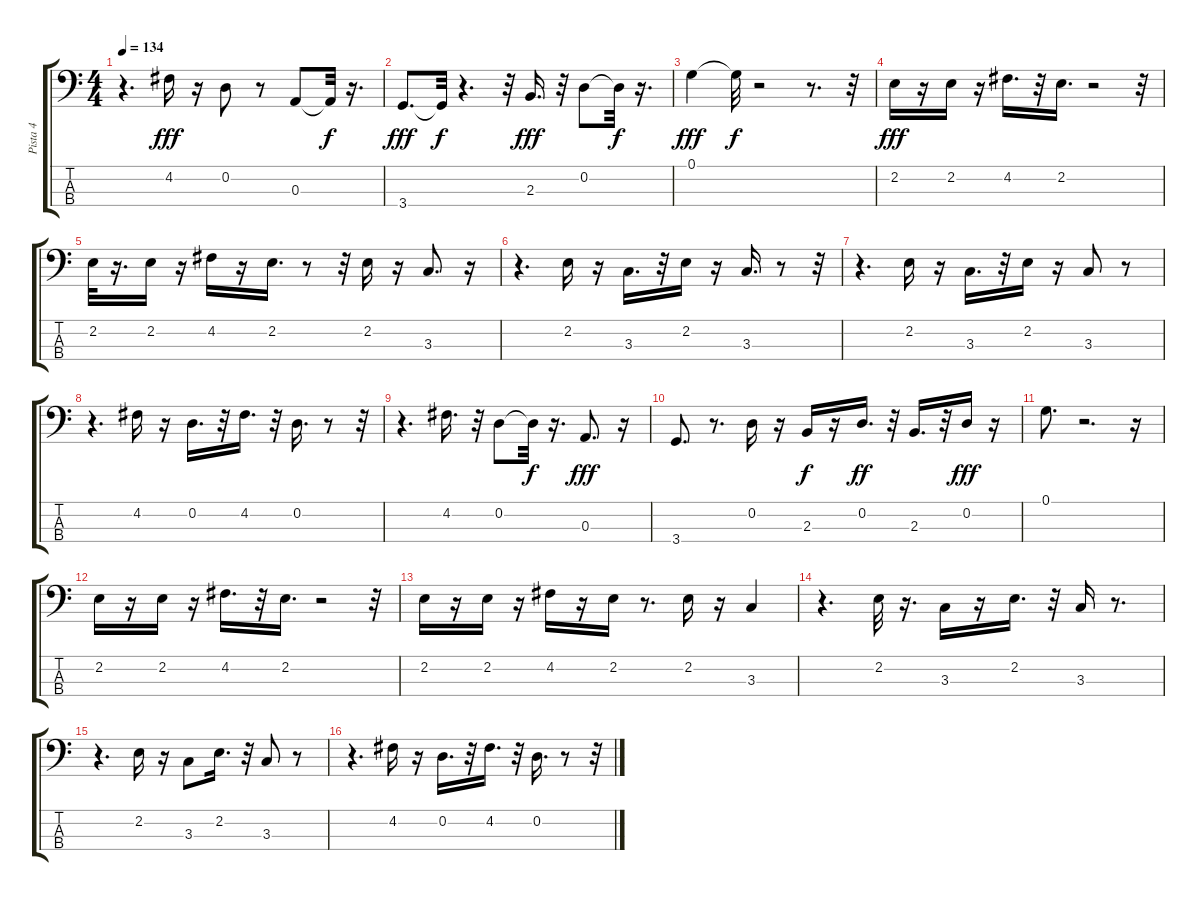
\track ("Pista 4" "Pista 4") {instrument electricbassfinger}
\staff {score tabs}
\tuning (G2 D2 A1 E1) {hide}
\ts (4 4)
\tempo 134
\clef f4
\ks c
r.4{d dy fff} 4.2.16 r.16 0.2.8 r.8 0.3.8 0.3{t}.32{dy f} r.16{d} |
3.4.8{d dy fff} 3.4{t}.32{dy f} r.4{d} r.32 2.3.16{d dy fff} r.32 0.2.8 0.2{t}.32{dy f} r.16{d} |
0.1.4{dy fff} 0.1{t}.32{dy f} r.2 r.8{d} r.32 |
2.2.16{dy fff} r.16 2.2.16 r.16 4.2.16{d} r.32 2.2.16{d} r.2 r.32 |
2.2.32 r.16{d} 2.2.16 r.16 4.2.16 r.16 2.2.16{d} r.8 r.32 2.2.16 r.16 3.3.8{d} r.16 |
r.4{d} 2.2.16 r.16 3.3.16{d} r.32 2.2.16 r.16 3.3.16{d} r.8 r.32 |
r.4{d} 2.2.16 r.16 3.3.16{d} r.32 2.2.16 r.16 3.3.8 r.8 |
r.4{d} 4.2.16 r.16 0.2.16{d} r.32 4.2.16{d} r.32 0.2.16{d} r.8 r.32 |
r.4{d} 4.2.16{d} r.32 0.2.8 0.2{t}.32{dy f} r.16{d} 0.3.8{d dy fff} r.16 |
3.4.8{d} r.8{d} 0.2.16 r.16 2.3.16{dy f} r.16 0.2.16{d dy ff} r.32 2.3.16{d} r.32 0.2.16{dy fff} r.16 |
0.1.8{d} r.2{d} r.16 |
2.2.16 r.16 2.2.16 r.16 4.2.16{d} r.32 2.2.16{d} r.2 r.32 |
2.2.16 r.16 2.2.16 r.16 4.2.16 r.16 2.2.16 r.8{d} 2.2.16 r.16 3.3.4 |
r.4{d} 2.2.32 r.16{d} 3.3.16 r.16 2.2.16{d} r.32 3.3.16 r.8{d} |
r.4{d} 2.2.16 r.16 3.3.8 2.2.16{d} r.32 3.3.8 r.8 |
r.4{d} 4.2.16 r.16 0.2.16{d} r.32 4.2.16{d} r.32 0.2.16{d} r.8 r.32
